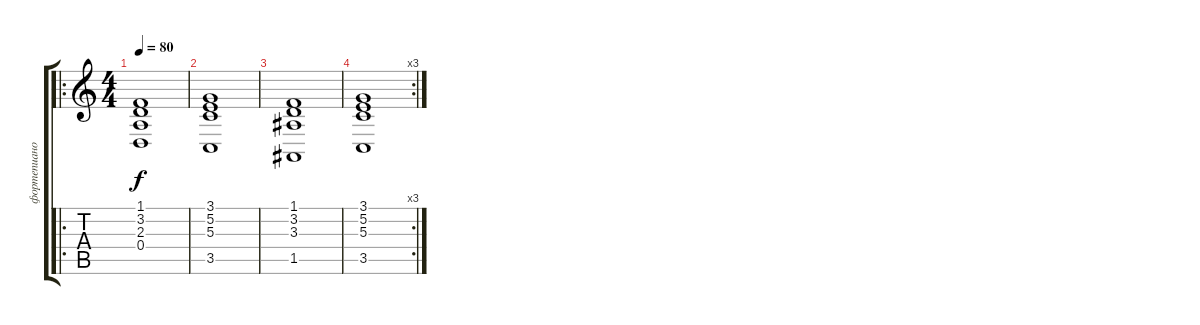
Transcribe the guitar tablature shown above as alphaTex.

\track ("фортепиано левая рука" "фортепиано") {instrument brightacousticpiano}
\staff {score tabs}
\tuning (E4 B3 G3 D3 A2 E2) {hide}
\ro
\ts (4 4)
\tempo 80
\clef g2
\ks c
(1.1 3.2 2.3 0.4).1{dy f} |
(3.1 5.2 5.3 3.5).1 |
(1.1 3.2 3.3 1.5).1 |
\rc 3
(3.1 5.2 5.3 3.5).1
